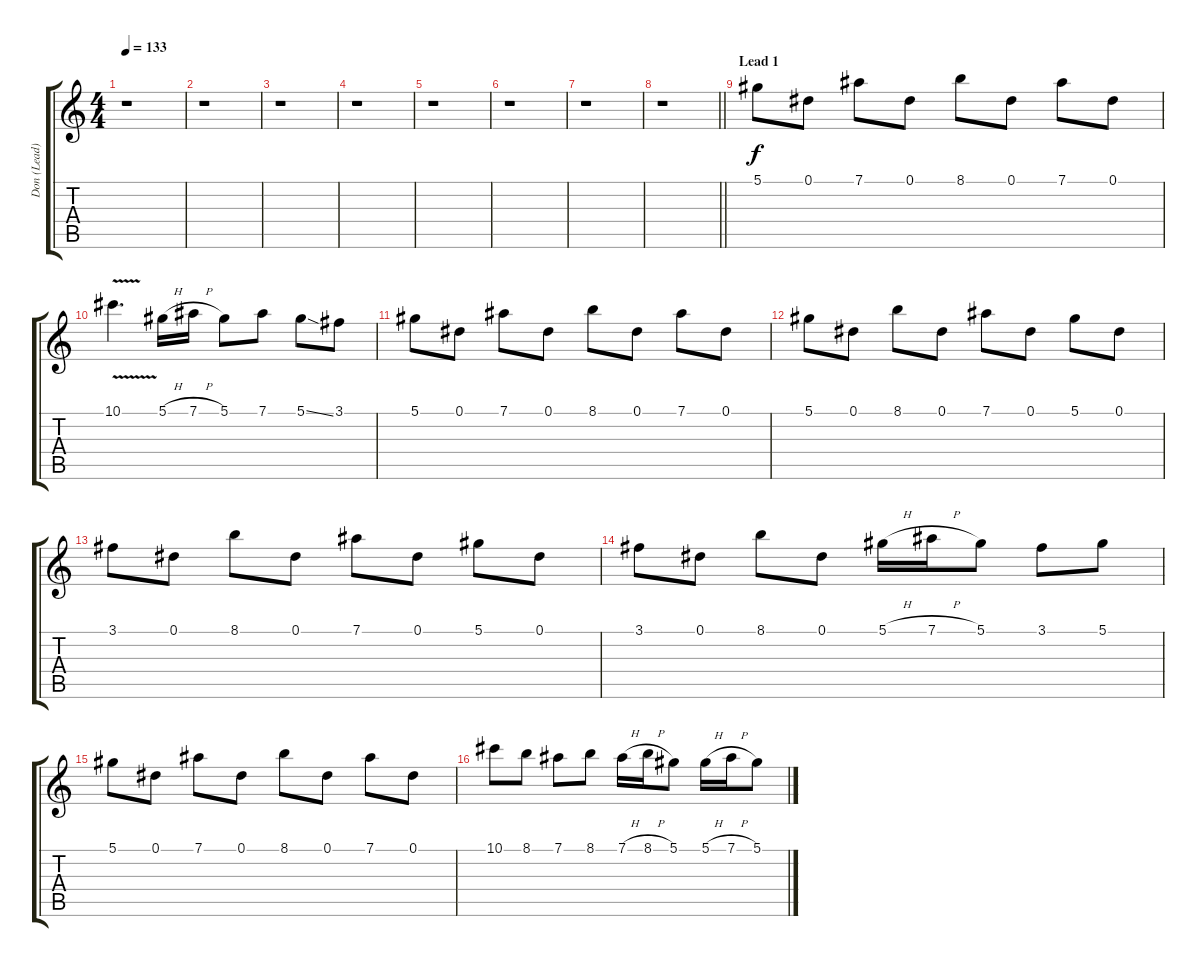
\track ("Don (Lead)" "Don (Lead)") {instrument distortionguitar}
\staff {score tabs}
\tuning (Eb4 Bb3 Gb3 Db3 Ab2 Eb2) {hide}
\ts (4 4)
\tempo 133
\clef g2
\ks c
r.1{dy f} |
r.1 |
r.1 |
r.1 |
r.1 |
r.1 |
r.1 |
\barLineRight lightlight
r.1 |
\section ("" "Lead 1")
5.1.8 0.1.8 7.1.8 0.1.8 8.1.8 0.1.8 7.1.8 0.1.8 |
10.1{v}.4{d} 5.1{h}.16 7.1{h}.16 5.1.8 7.1.8 5.1{ss}.8 3.1.8 |
5.1.8 0.1.8 7.1.8 0.1.8 8.1.8 0.1.8 7.1.8 0.1.8 |
5.1.8 0.1.8 8.1.8 0.1.8 7.1.8 0.1.8 5.1.8 0.1.8 |
3.1.8 0.1.8 8.1.8 0.1.8 7.1.8 0.1.8 5.1.8 0.1.8 |
3.1.8 0.1.8 8.1.8 0.1.8 5.1{h}.16 7.1{h}.16 5.1.8 3.1.8 5.1.8 |
5.1.8 0.1.8 7.1.8 0.1.8 8.1.8 0.1.8 7.1.8 0.1.8 |
10.1.8 8.1.8 7.1.8 8.1.8 7.1{h}.16 8.1{h}.16 5.1.8 5.1{h}.16 7.1{h}.16 5.1.8
